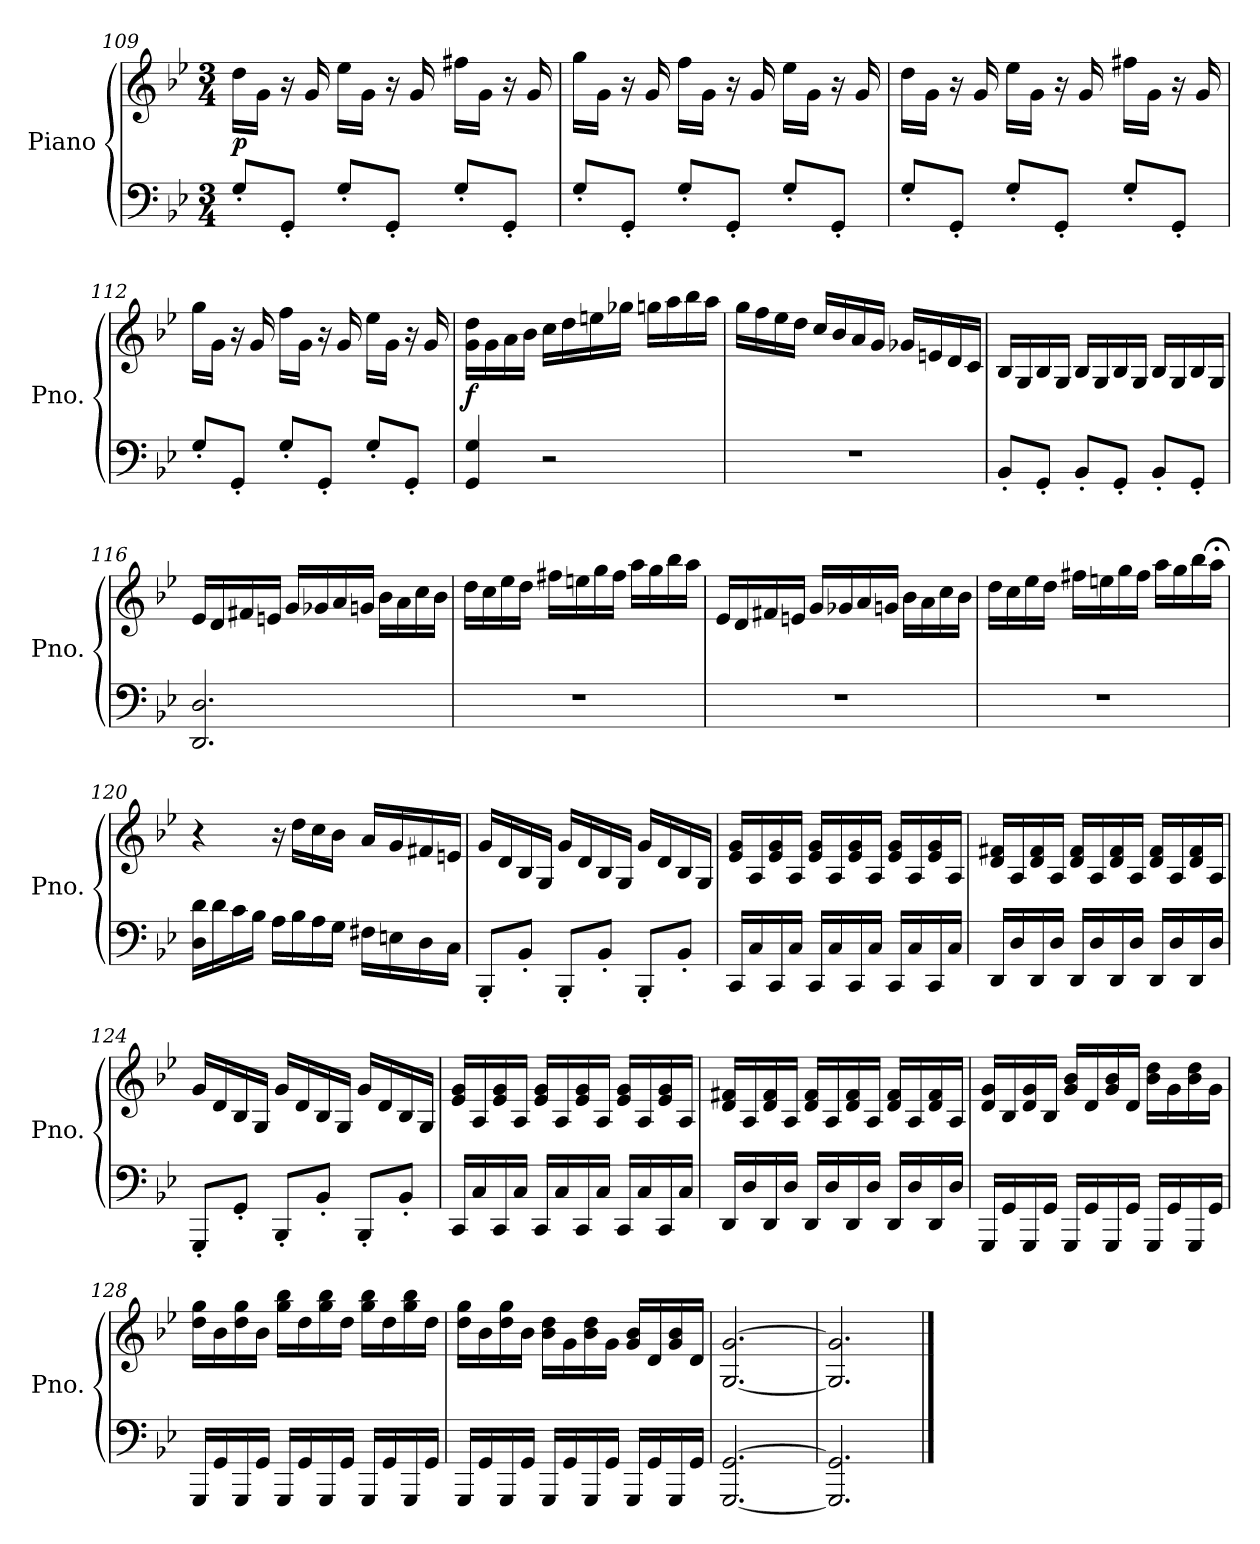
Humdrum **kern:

**kern	**kern	**dynam
*part1	*part1	*part1
*staff2	*staff1	*staff1/2
*I"Piano	*	*
*I'Pno.	*	*
*clefF4	*clefG2	*
*k[b-e-]	*k[b-e-]	*
*M3/4	*M3/4	*
=109	=109	=109
!	!	!LO:DY:b
8G'/L	16dd\LL	p
.	16g\JJ	.
8GG'/J	16r	.
.	16g/	.
8G'/L	16ee-\LL	.
.	16g\JJ	.
8GG'/J	16r	.
.	16g/	.
8G'/L	16ff#X\LL	.
.	16g\JJ	.
8GG'/J	16r	.
.	16g/	.
!!LO:PB:g=z
=110	=110	=110
8G'/L	16gg\LL	.
.	16g\JJ	.
8GG'/J	16r	.
.	16g/	.
8G'/L	16ff\LL	.
.	16g\JJ	.
8GG'/J	16r	.
.	16g/	.
8G'/L	16ee-\LL	.
.	16g\JJ	.
8GG'/J	16r	.
.	16g/	.
=111	=111	=111
8G'/L	16dd\LL	.
.	16g\JJ	.
8GG'/J	16r	.
.	16g/	.
8G'/L	16ee-\LL	.
.	16g\JJ	.
8GG'/J	16r	.
.	16g/	.
8G'/L	16ff#X\LL	.
.	16g\JJ	.
8GG'/J	16r	.
.	16g/	.
=112	=112	=112
8G'/L	16gg\LL	.
.	16g\JJ	.
8GG'/J	16r	.
.	16g/	.
8G'/L	16ff\LL	.
.	16g\JJ	.
8GG'/J	16r	.
.	16g/	.
8G'/L	16ee-\LL	.
.	16g\JJ	.
8GG'/J	16r	.
.	16g/	.
!!LO:LB:g=z
=113	=113	=113
!	!	!LO:DY:b
4GG/ 4G/	16g\ 16dd\LL	f
.	16g\	.
.	16a\	.
.	16b-\JJ	.
2r	16cc\LL	.
.	16dd\	.
.	16een\	.
.	16gg-X\JJ	.
.	16ggn\LL	.
.	16aa\	.
.	16bb-\	.
.	16aa\JJ	.
=114	=114	=114
2.r	16gg\LL	.
.	16ff\	.
.	16ee-\	.
.	16dd\JJ	.
.	16cc/LL	.
.	16b-/	.
.	16a/	.
.	16g/JJ	.
.	16g-X/LL	.
.	16en/	.
.	16d/	.
.	16c/JJ	.
=115	=115	=115
8BB-'/L	16B-/LL	.
.	16G/	.
8GG'/J	16B-/	.
.	16G/JJ	.
8BB-'/L	16B-/LL	.
.	16G/	.
8GG'/J	16B-/	.
.	16G/JJ	.
8BB-'/L	16B-/LL	.
.	16G/	.
8GG'/J	16B-/	.
.	16G/JJ	.
!!LO:LB:g=z
=116	=116	=116
2.DD/ 2.D/	16e-/LL	.
.	16d/	.
.	16f#X/	.
.	16en/JJ	.
.	16g/LL	.
.	16g-X/	.
.	16a/	.
.	16gn/JJ	.
.	16b-\LL	.
.	16a\	.
.	16cc\	.
.	16b-\JJ	.
=117	=117	=117
2.r	16dd\LL	.
.	16cc\	.
.	16ee-\	.
.	16dd\JJ	.
.	16ff#X\LL	.
.	16een\	.
.	16gg\	.
.	16ff#\JJ	.
.	16aa\LL	.
.	16gg\	.
.	16bb-\	.
.	16aa\JJ	.
=118	=118	=118
2.r	16e-/LL	.
.	16d/	.
.	16f#X/	.
.	16en/JJ	.
.	16g/LL	.
.	16g-X/	.
.	16a/	.
.	16gn/JJ	.
.	16b-\LL	.
.	16a\	.
.	16cc\	.
.	16b-\JJ	.
!!LO:LB:g=z
=119	=119	=119
2.r	16dd\LL	.
.	16cc\	.
.	16ee-\	.
.	16dd\JJ	.
.	16ff#X\LL	.
.	16een\	.
.	16gg\	.
.	16ff#\JJ	.
.	16aa\LL	.
.	16gg\	.
.	16bb-\	.
*	*MM20	*
.	16aa;<\JJ	.
=120	=120	=120
*	*MM150	*
16D\ 16d\LL	4r	.
16d\	.	.
16c\	.	.
16B-\JJ	.	.
16A\LL	16r	.
16B-\	16dd\LL	.
16A\	16cc\	.
16G\JJ	16b-\JJ	.
16F#X\LL	16a/LL	.
16En\	16g/	.
16D\	16f#X/	.
16C\JJ	16en/JJ	.
=121	=121	=121
8BBB-'/L	16g/LL	.
.	16d/	.
8BB-'/J	16B-/	.
.	16G/JJ	.
8BBB-'/L	16g/LL	.
.	16d/	.
8BB-'/J	16B-/	.
.	16G/JJ	.
8BBB-'/L	16g/LL	.
.	16d/	.
8BB-'/J	16B-/	.
.	16G/JJ	.
!!LO:LB:g=z
=122	=122	=122
16CC/LL	16e-/ 16g/LL	.
16C/	16A/	.
16CC/	16e-/ 16g/	.
16C/JJ	16A/JJ	.
16CC/LL	16e-/ 16g/LL	.
16C/	16A/	.
16CC/	16e-/ 16g/	.
16C/JJ	16A/JJ	.
16CC/LL	16e-/ 16g/LL	.
16C/	16A/	.
16CC/	16e-/ 16g/	.
16C/JJ	16A/JJ	.
=123	=123	=123
16DD/LL	16d/ 16f#X/LL	.
16D/	16A/	.
16DD/	16d/ 16f#/	.
16D/JJ	16A/JJ	.
16DD/LL	16d/ 16f#/LL	.
16D/	16A/	.
16DD/	16d/ 16f#/	.
16D/JJ	16A/JJ	.
16DD/LL	16d/ 16f#/LL	.
16D/	16A/	.
16DD/	16d/ 16f#/	.
16D/JJ	16A/JJ	.
=124	=124	=124
8GGG'/L	16g/LL	.
.	16d/	.
8GG'/J	16B-/	.
.	16G/JJ	.
8BBB-'/L	16g/LL	.
.	16d/	.
8BB-'/J	16B-/	.
.	16G/JJ	.
8BBB-'/L	16g/LL	.
.	16d/	.
8BB-'/J	16B-/	.
.	16G/JJ	.
!!LO:LB:g=z
=125	=125	=125
16CC/LL	16e-/ 16g/LL	.
16C/	16A/	.
16CC/	16e-/ 16g/	.
16C/JJ	16A/JJ	.
16CC/LL	16e-/ 16g/LL	.
16C/	16A/	.
16CC/	16e-/ 16g/	.
16C/JJ	16A/JJ	.
16CC/LL	16e-/ 16g/LL	.
16C/	16A/	.
16CC/	16e-/ 16g/	.
16C/JJ	16A/JJ	.
=126	=126	=126
16DD/LL	16d/ 16f#X/LL	.
16D/	16A/	.
16DD/	16d/ 16f#/	.
16D/JJ	16A/JJ	.
16DD/LL	16d/ 16f#/LL	.
16D/	16A/	.
16DD/	16d/ 16f#/	.
16D/JJ	16A/JJ	.
16DD/LL	16d/ 16f#/LL	.
16D/	16A/	.
16DD/	16d/ 16f#/	.
16D/JJ	16A/JJ	.
=127	=127	=127
16GGG/LL	16d/ 16g/LL	.
16GG/	16B-/	.
16GGG/	16d/ 16g/	.
16GG/JJ	16B-/JJ	.
16GGG/LL	16g/ 16b-/LL	.
16GG/	16d/	.
16GGG/	16g/ 16b-/	.
16GG/JJ	16d/JJ	.
16GGG/LL	16b-\ 16dd\LL	.
16GG/	16g\	.
16GGG/	16b-\ 16dd\	.
16GG/JJ	16g\JJ	.
!!LO:PB:g=z
=128	=128	=128
16GGG/LL	16dd\ 16gg\LL	.
16GG/	16b-\	.
16GGG/	16dd\ 16gg\	.
16GG/JJ	16b-\JJ	.
16GGG/LL	16gg\ 16bb-\LL	.
16GG/	16dd\	.
16GGG/	16gg\ 16bb-\	.
16GG/JJ	16dd\JJ	.
16GGG/LL	16gg\ 16bb-\LL	.
16GG/	16dd\	.
16GGG/	16gg\ 16bb-\	.
16GG/JJ	16dd\JJ	.
=129	=129	=129
16GGG/LL	16dd\ 16gg\LL	.
16GG/	16b-\	.
16GGG/	16dd\ 16gg\	.
16GG/JJ	16b-\JJ	.
16GGG/LL	16b-\ 16dd\LL	.
16GG/	16g\	.
16GGG/	16b-\ 16dd\	.
16GG/JJ	16g\JJ	.
16GGG/LL	16g/ 16b-/LL	.
16GG/	16d/	.
16GGG/	16g/ 16b-/	.
16GG/JJ	16d/JJ	.
=130	=130	=130
[2.GGG/ [2.GG/	[2.G/ [2.g/	.
=131	=131	=131
2.GGG/] 2.GG/]	2.G/] 2.g/]	.
==	==	==
*-	*-	*-
